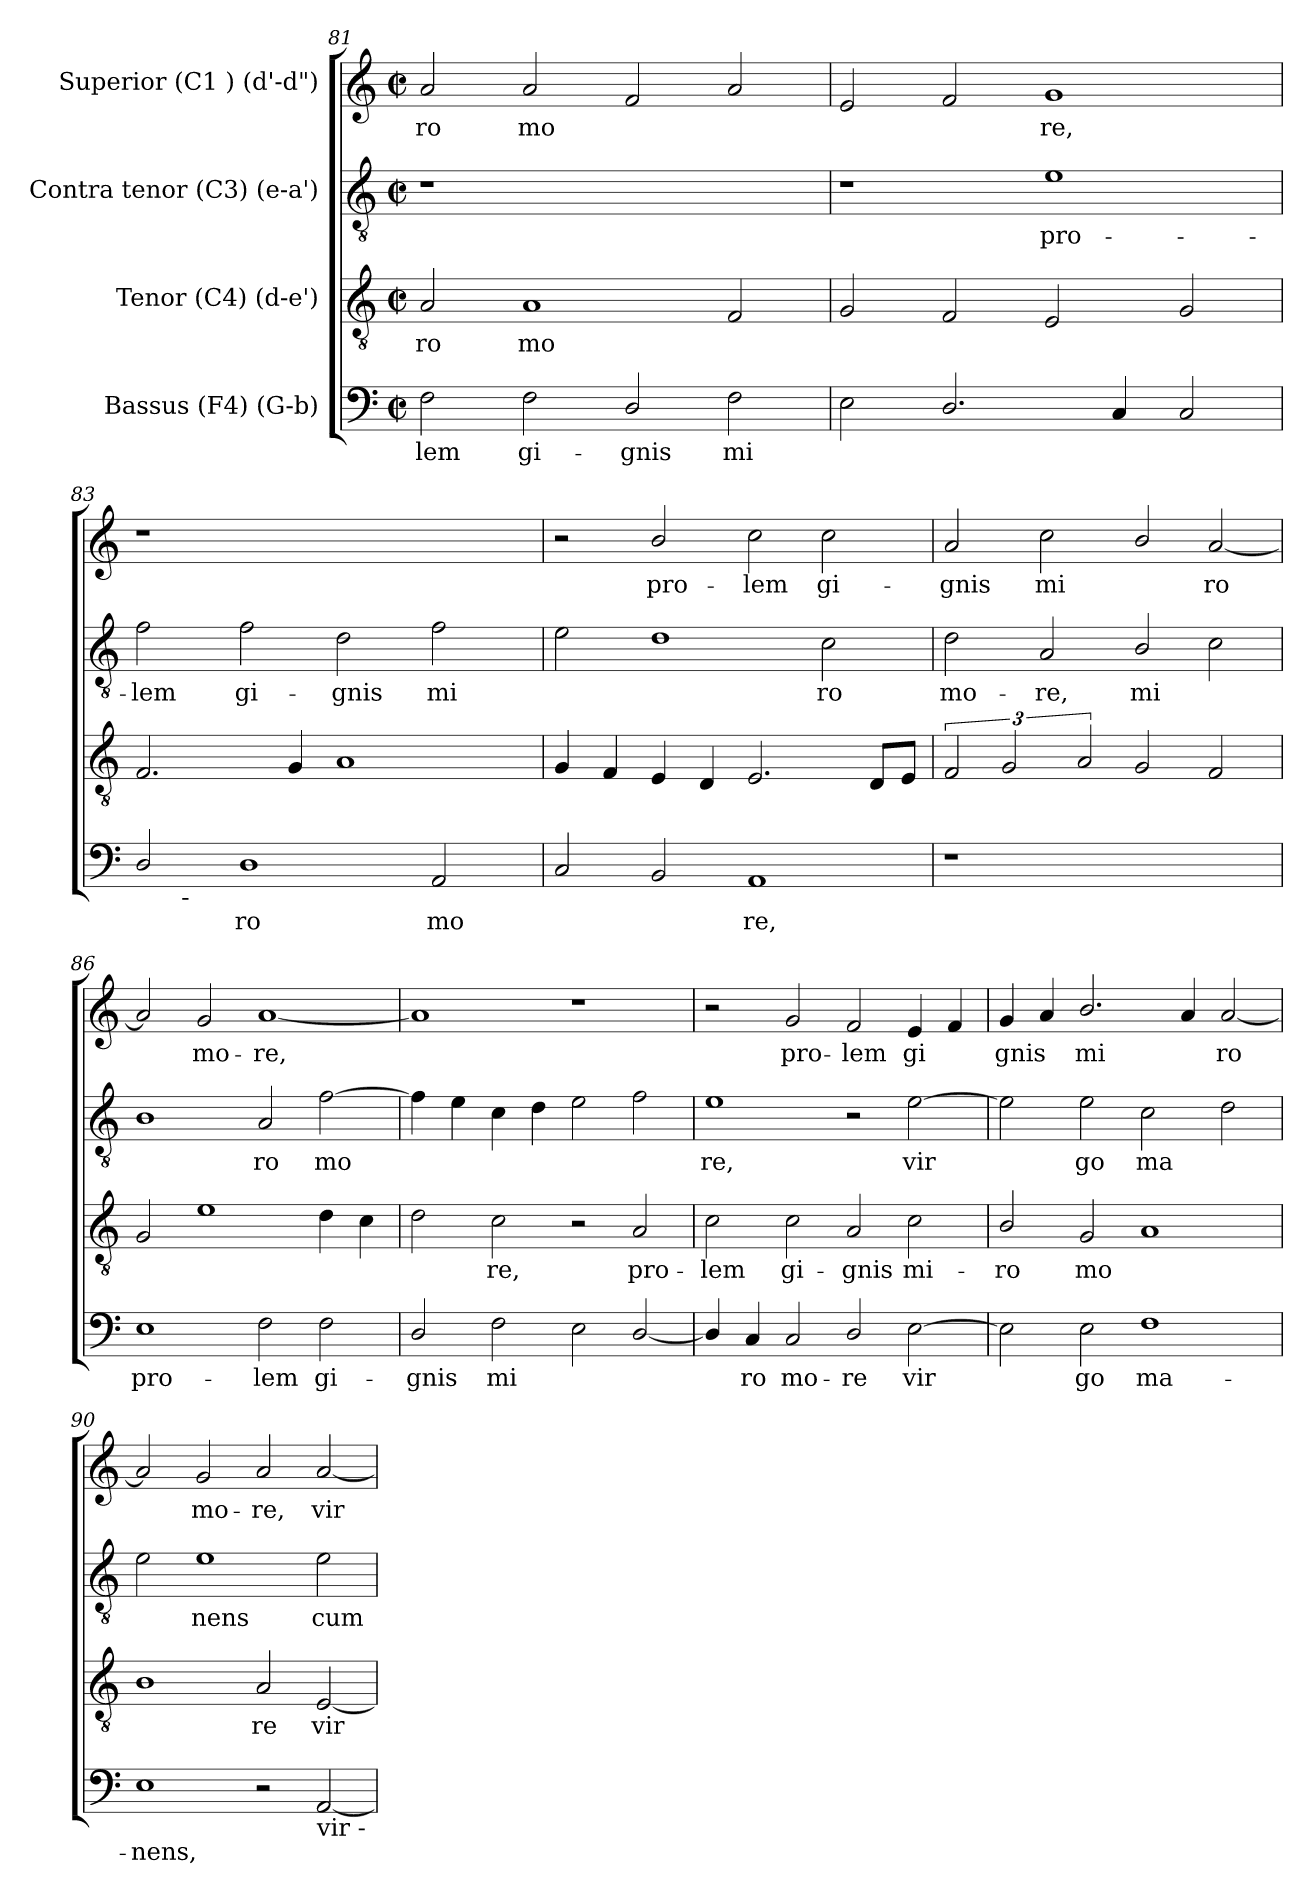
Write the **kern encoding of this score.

**kern	**text	**kern	**text	**kern	**text	**kern	**text
*part4	*part4	*part3	*part3	*part2	*part2	*part1	*part1
*staff4	*staff4	*staff3	*staff3	*staff2	*staff2	*staff1	*staff1
*I"Bassus (F4)  (G-b)	*	*I"Tenor (C4)  (d-e')	*	*I"Contra tenor (C3)  (e-a')	*	*I"Superior (C1 )  (d'-d")	*
*clefF4	*	*clefGv2	*	*clefGv2	*	*clefG2	*
*k[]	*	*k[]	*	*k[]	*	*k[]	*
*C:	*	*C:	*	*C:	*	*C:	*
*M2/2	*	*M2/2	*	*M2/2	*	*M2/2	*
*met(c|)	*	*met(c|)	*	*met(c|)	*	*met(c|)	*
=81	=81	=81	=81	=81	=81	=81	=81
!	!LO:LY:b:cj	!	!LO:LY:b:cj	!	!	!	!LO:LY:b:cj
2F\	-lem	2A/	-ro	1r	.	2a/	-ro
!	!LO:LY:b:cj	!	!LO:LY:b:cj	!	!	!	!LO:LY:b:cj
2F\	gi-	1A	mo-	.	.	2a/	mo-
!	!LO:LY:b:cj	!	!	!	!	!	!LO:LY:b:cj
2D/	-gnis	.	.	1ryy	.	2f/	--
!	!LO:LY:b:cj	!	!LO:LY:b:cj	!	!	!	!LO:LY:b:cj
2F\	mi-	2F/	--	.	.	2a/	--
=82	=82	=82	=82	=82	=82	=82	=82
!	!LO:LY:b:cj	!	!LO:LY:b:cj	!	!	!	!LO:LY:b:cj
2E\	--	2G/	--	1r	.	2e/	--
!	!LO:LY:b:cj	!	!LO:LY:b:cj	!	!	!	!LO:LY:b:cj
2.D/	--	2F/	--	.	.	2f/	--
!	!	!	!LO:LY:b:cj	!	!LO:LY:b:cj	!	!LO:LY:b:cj
.	.	2E/	--	1e	pro-	1g	-re,
!	!LO:LY:b:cj	!	!	!	!	!	!
4C/	--	.	.	.	.	.	.
!	!LO:LY:b:cj	!	!LO:LY:b:cj	!	!	!	!
2C/	--	2G/	--	.	.	.	.
!!LO:LB:g=z
=83	=83	=83	=83	=83	=83	=83	=83
!	!LO:LY:b:cj	!	!LO:LY:b:cj	!	!LO:LY:b:cj	!	!
*^	*	*	*	*	*	*	*
2D/	8ryy	--	2.F/	--	2f\	-lem	1r	.
.	32ryy	.	.	.	.	.	.	.
!	!LO:TX:b:t=-	!	!	!	!	!	!	!
.	1ryy	.	.	.	.	.	.	.
!	!	!LO:LY:b:cj	!	!	!	!LO:LY:b:cj	!	!
1D	.	-ro	.	.	2f\	gi-	.	.
!	!	!	!	!LO:LY:b:cj	!	!	!	!
.	.	.	4G/	--	.	.	.	.
!	!	!	!	!LO:LY:b:cj	!	!LO:LY:b:cj	!	!
.	.	.	1A	--	2d\	-gnis	1ryy	.
.	2ryy	.	.	.	.	.	.	.
!	!	!LO:LY:b:cj	!	!	!	!LO:LY:b:cj	!	!
2AA/	.	mo-	.	.	2f\	mi-	.	.
.	4ryy	.	.	.	.	.	.	.
.	16.ryy	.	.	.	.	.	.	.
=84	=84	=84	=84	=84	=84	=84	=84	=84
!	!	!LO:LY:b:cj	!	!LO:LY:b:cj	!	!LO:LY:b:cj	!	!
*v	*v	*	*	*	*	*	*	*
2C/	--	4G/	--	2e\	--	2r	.
!	!	!	!LO:LY:b:cj	!	!	!	!
.	.	4F/	--	.	.	.	.
!	!LO:LY:b:cj	!	!LO:LY:b:cj	!	!LO:LY:b:cj	!	!LO:LY:b:cj
2BB/	--	4E/	--	1d	--	2b/	pro-
!	!	!	!LO:LY:b:cj	!	!	!	!
.	.	4D/	--	.	.	.	.
!	!LO:LY:b:cj	!	!LO:LY:b:cj	!	!	!	!LO:LY:b:cj
1AA	-re,	2.E/	--	.	.	2cc\	-lem
!	!	!	!	!	!LO:LY:b:cj	!	!LO:LY:b:cj
.	.	.	.	2c\	-ro	2cc\	gi-
!	!	!	!LO:LY:b:cj	!	!	!	!
.	.	8D/L	--	.	.	.	.
!	!	!	!LO:LY:b:cj	!	!	!	!
.	.	8E/J	--	.	.	.	.
=85	=85	=85	=85	=85	=85	=85	=85
!	!	!	!LO:LY:b:cj	!	!LO:LY:b:cj	!	!LO:LY:b:cj
1r	.	3F/	--	2d\	mo-	2a/	-gnis
!	!	!	!LO:LY:b:cj	!	!	!	!
.	.	3G/	--	.	.	.	.
!	!	!	!	!	!LO:LY:b:cj	!	!LO:LY:b:cj
.	.	.	.	2A/	-re,	2cc\	mi-
!	!	!	!LO:LY:b:cj	!	!	!	!
.	.	3A/	--	.	.	.	.
!	!	!	!LO:LY:b:cj	!	!LO:LY:b:cj	!	!LO:LY:b:cj
1ryy	.	2G/	--	2B/	mi-	2b/	--
!	!	!	!LO:LY:b:cj	!	!LO:LY:b:cj	!	!LO:LY:b:cj
.	.	2F/	--	2c\	--	[<2a/	-ro
=86	=86	=86	=86	=86	=86	=86	=86
!	!LO:LY:b:cj	!	!LO:LY:b:cj	!	!LO:LY:b:cj	!	!LO:LY:b:cj
1E	pro-	2G/	--	1B	--	2a/]	.
!	!	!	!LO:LY:b:cj	!	!	!	!LO:LY:b:cj
.	.	1e	--	.	.	2g/	mo-
!	!LO:LY:b:cj	!	!	!	!LO:LY:b:cj	!	!LO:LY:b:cj
2F\	-lem	.	.	2A/	-ro	[<1a	-re,
!	!LO:LY:b:cj	!	!LO:LY:b:cj	!	!LO:LY:b:cj	!	!
2F\	gi-	4d\	--	[<2f\	mo-	.	.
!	!	!	!LO:LY:b:cj	!	!	!	!
.	.	4c\	--	.	.	.	.
!!LO:LB:g=z
=87	=87	=87	=87	=87	=87	=87	=87
!	!LO:LY:b:cj	!	!LO:LY:b:cj	!	!LO:LY:b:cj	!	!LO:LY:b:cj
2D/	-gnis	2d\	--	4f\]	--	1a]	.
!	!	!	!	!	!LO:LY:b:cj	!	!
.	.	.	.	4e\	--	.	.
!	!LO:LY:b:cj	!	!LO:LY:b:cj	!	!LO:LY:b:cj	!	!
2F\	mi-	2c\	-re,	4c\	--	.	.
!	!	!	!	!	!LO:LY:b:cj	!	!
.	.	.	.	4d\	--	.	.
!	!LO:LY:b:cj	!	!	!	!LO:LY:b:cj	!	!
2E\	--	2r	.	2e\	--	1r	.
!	!LO:LY:b:cj	!	!LO:LY:b:cj	!	!LO:LY:b:cj	!	!
[<2D/	--	2A/	pro-	2f\	--	.	.
=88	=88	=88	=88	=88	=88	=88	=88
!	!LO:LY:b:cj	!	!LO:LY:b:cj	!	!LO:LY:b:cj	!	!
4D/]	--	2c\	-lem	1e	-re,	2r	.
!	!LO:LY:b:cj	!	!	!	!	!	!
4C/	-ro	.	.	.	.	.	.
!	!LO:LY:b:cj	!	!LO:LY:b:cj	!	!	!	!LO:LY:b:cj
2C/	mo-	2c\	gi-	.	.	2g/	pro-
!	!LO:LY:b:cj	!	!LO:LY:b:cj	!	!	!	!LO:LY:b:cj
2D/	-re	2A/	-gnis	2r	.	2f/	-lem
!	!LO:LY:b:cj	!	!LO:LY:b:cj	!	!LO:LY:b:cj	!	!LO:LY:b:cj
[>2E\	vir-	2c\	mi-	[>2e\	vir-	4e/	gi-
!	!	!	!	!	!	!	!LO:LY:b:cj
.	.	.	.	.	.	4f/	--
=89	=89	=89	=89	=89	=89	=89	=89
!	!LO:LY:b:cj	!	!LO:LY:b:cj	!	!LO:LY:b:cj	!	!LO:LY:b:cj
2E\]	--	2B/	-ro	2e\]	--	4g/	-gnis
!	!	!	!	!	!	!	!LO:LY:b:cj
.	.	.	.	.	.	4a/	.
!	!LO:LY:b:cj	!	!LO:LY:b:cj	!	!LO:LY:b:cj	!	!LO:LY:b:cj
2E\	-go	2G/	mo-	2e\	-go	2.b/	mi-
!	!LO:LY:b:cj	!	!LO:LY:b:cj	!	!LO:LY:b:cj	!	!
1F	ma-	1A	--	2c\	ma-	.	.
!	!	!	!	!	!	!	!LO:LY:b:cj
.	.	.	.	.	.	4a/	--
!	!	!	!	!	!LO:LY:b:cj	!	!LO:LY:b:cj
.	.	.	.	2d\	--	[<2a/	-ro
=90	=90	=90	=90	=90	=90	=90	=90
!	!LO:LY:b:cj	!	!LO:LY:b:cj	!	!LO:LY:b:cj	!	!LO:LY:b:cj
1E	-nens,	1B	--	2e\	--	2a/]	.
!	!	!	!	!	!LO:LY:b:cj	!	!LO:LY:b:cj
.	.	.	.	1e	-nens	2g/	mo-
!	!	!	!LO:LY:b:cj	!	!	!	!LO:LY:b:cj
2r	.	2A/	-re	.	.	2a/	-re,
!LO:TX:b:t=vir -	!	!	!	!	!	!	!
!	!LO:LY:b:cj	!	!LO:LY:b:cj	!	!LO:LY:b:cj	!	!LO:LY:b:cj
[<2AA/	.	[<2E/	vir-	2e\	cum	[<2a/	vir-
=	=	=	=	=	=	=	=
*-	*-	*-	*-	*-	*-	*-	*-
